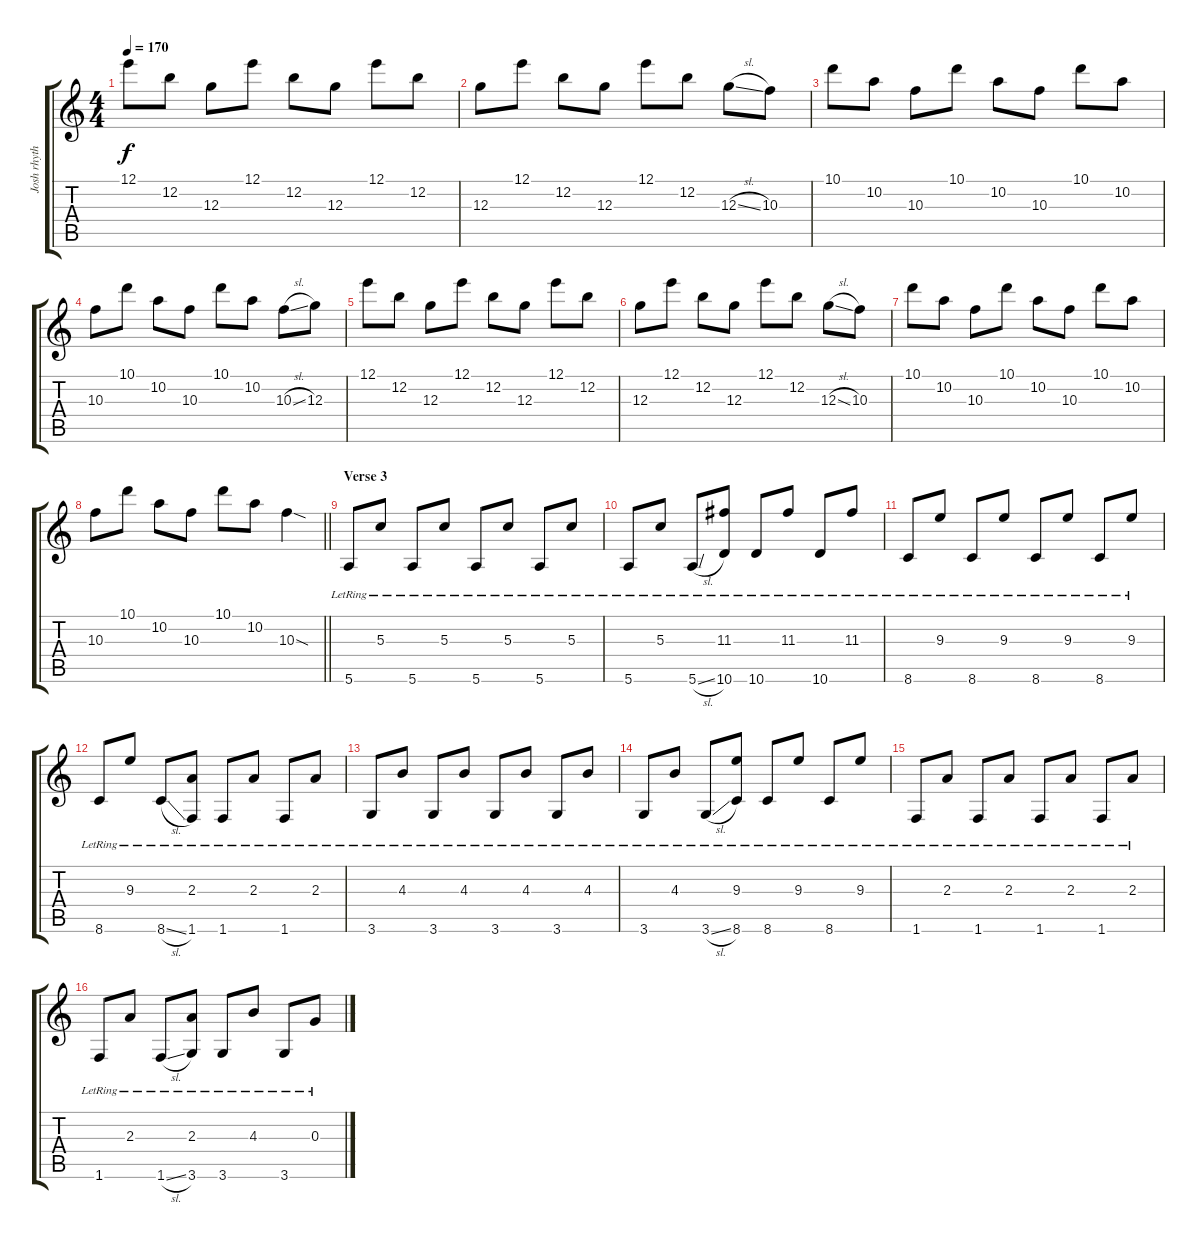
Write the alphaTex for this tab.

\track ("Josh rhythm" "Josh rhyth") {instrument electricguitarjazz}
\staff {score tabs}
\tuning (E4 B3 G3 D3 A2 E2) {hide}
\ts (4 4)
\tempo 170
\clef g2
\ks c
12.1.8{dy f} 12.2.8 12.3.8 12.1.8 12.2.8 12.3.8 12.1.8 12.2.8 |
12.3.8 12.1.8 12.2.8 12.3.8 12.1.8 12.2.8 12.3{sl}.8 10.3.8 |
10.1.8 10.2.8 10.3.8 10.1.8 10.2.8 10.3.8 10.1.8 10.2.8 |
10.3.8 10.1.8 10.2.8 10.3.8 10.1.8 10.2.8 10.3{sl}.8 12.3.8 |
12.1.8 12.2.8 12.3.8 12.1.8 12.2.8 12.3.8 12.1.8 12.2.8 |
12.3.8 12.1.8 12.2.8 12.3.8 12.1.8 12.2.8 12.3{sl}.8 10.3.8 |
10.1.8 10.2.8 10.3.8 10.1.8 10.2.8 10.3.8 10.1.8 10.2.8 |
\barLineRight lightlight
10.3.8 10.1.8 10.2.8 10.3.8 10.1.8 10.2.8 10.3{sod}.4 |
\section ("" "Verse 3")
5.6{lr}.8 5.3{lr}.8 5.6{lr}.8 5.3{lr}.8 5.6{lr}.8 5.3{lr}.8 5.6{lr}.8 5.3{lr}.8 |
5.6{lr}.8 5.3{lr}.8 5.6{sl lr}.8 (11.3{lr} 10.6{lr}).8 10.6{lr}.8 11.3{lr}.8 10.6{lr}.8 11.3{lr}.8 |
8.6{lr}.8 9.3{lr}.8 8.6{lr}.8 9.3{lr}.8 8.6{lr}.8 9.3{lr}.8 8.6{lr}.8 9.3{lr}.8 |
8.6{lr}.8 9.3{lr}.8 8.6{sl lr}.8 (2.3{lr} 1.6{lr}).8 1.6{lr}.8 2.3{lr}.8 1.6{lr}.8 2.3{lr}.8 |
3.6{lr}.8 4.3{lr}.8 3.6{lr}.8 4.3{lr}.8 3.6{lr}.8 4.3{lr}.8 3.6{lr}.8 4.3{lr}.8 |
3.6{lr}.8 4.3{lr}.8 3.6{sl lr}.8 (9.3{lr} 8.6).8 8.6{lr}.8 9.3{lr}.8 8.6{lr}.8 9.3{lr}.8 |
1.6{lr}.8 2.3{lr}.8 1.6{lr}.8 2.3{lr}.8 1.6{lr}.8 2.3{lr}.8 1.6{lr}.8 2.3{lr}.8 |
1.6{lr}.8 2.3{lr}.8 1.6{sl lr}.8 (2.3{lr} 3.6{lr}).8 3.6{lr}.8 4.3{lr}.8 3.6{lr}.8 0.3{lr}.8
